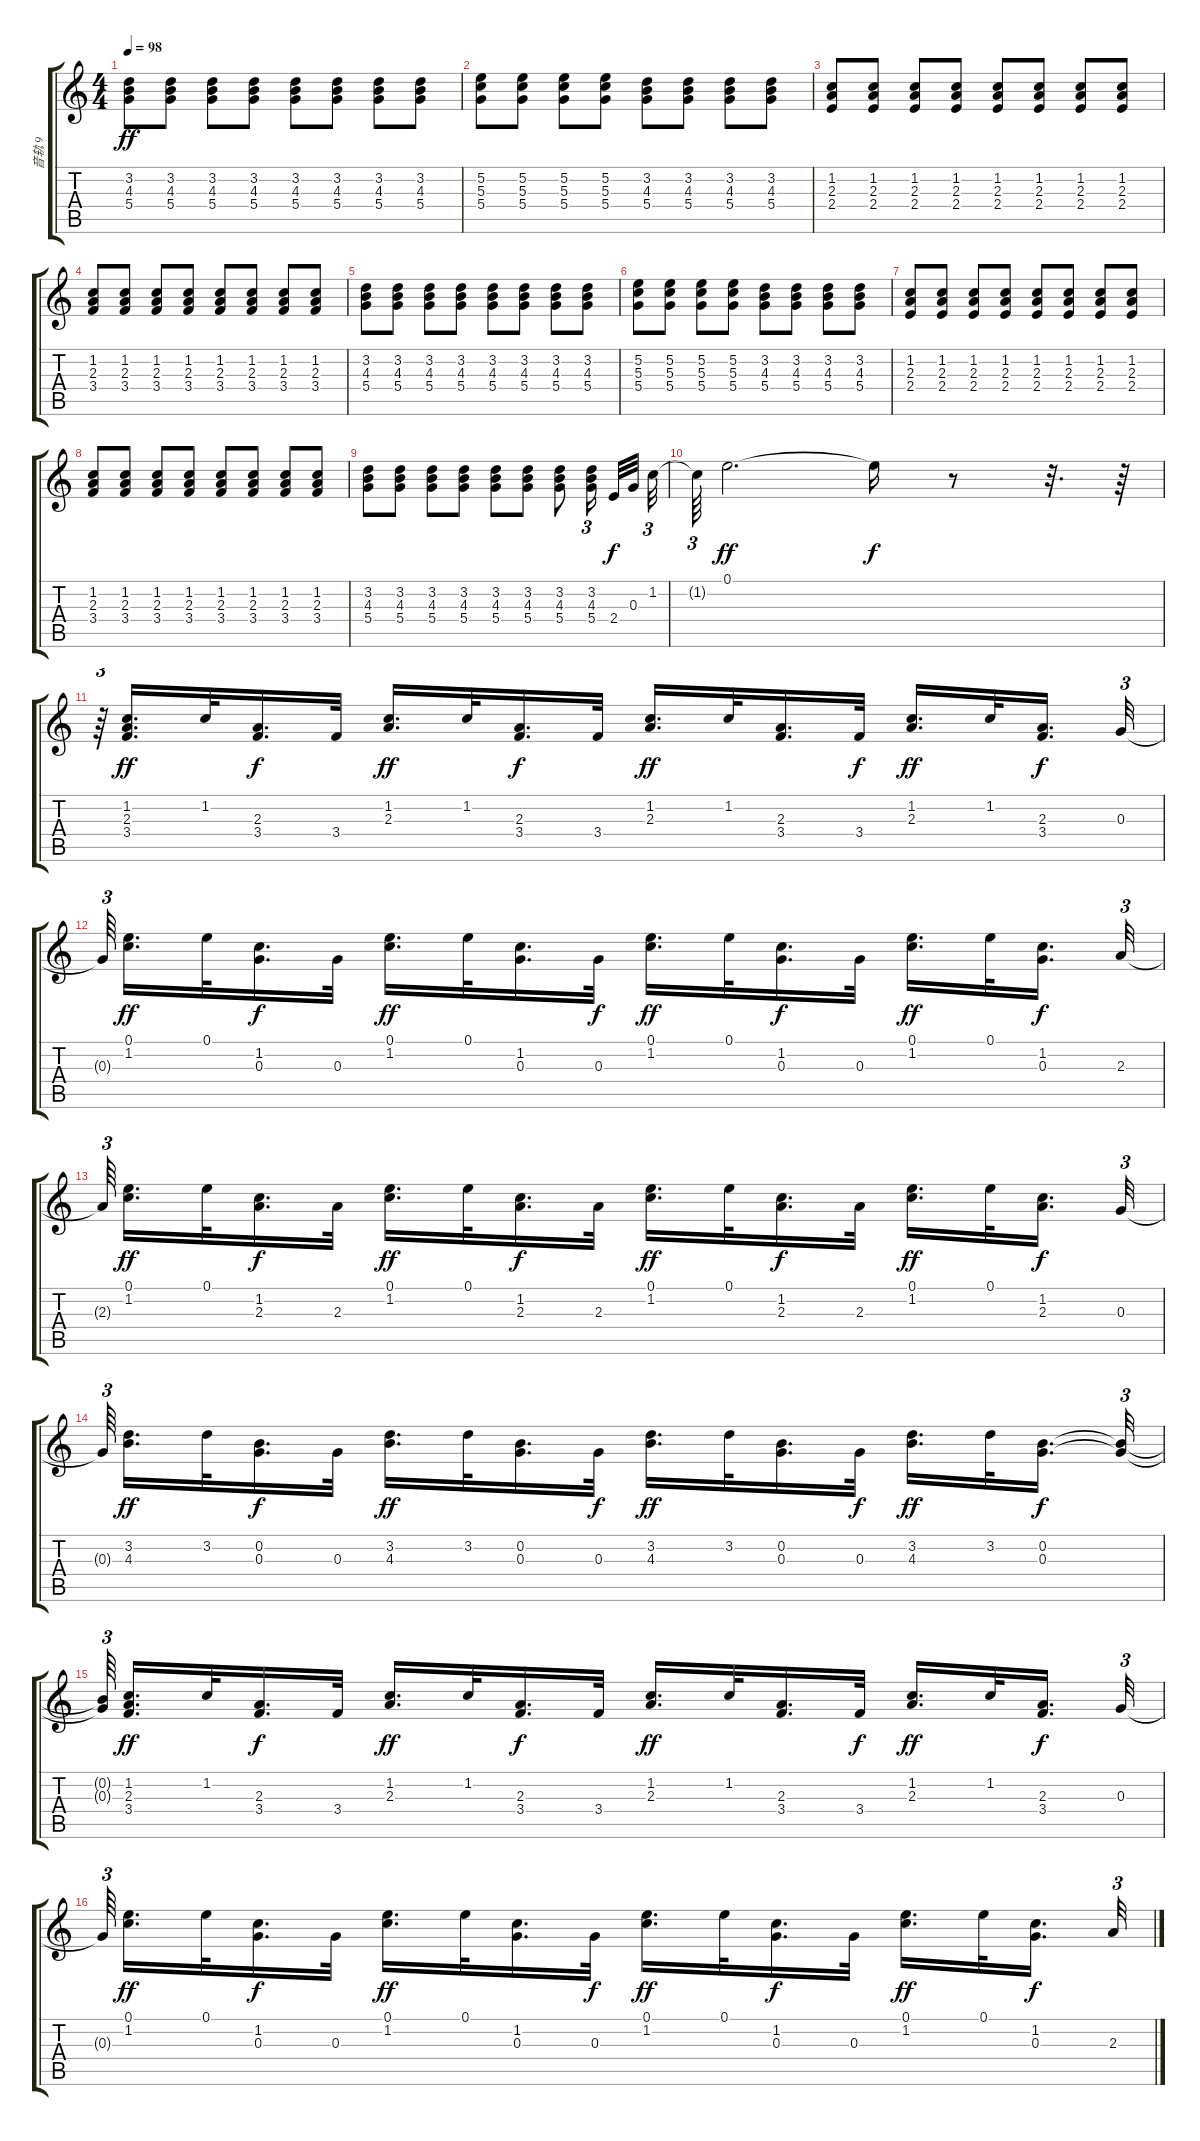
\track ("音轨 9" "音轨 9") {instrument acousticguitarsteel}
\staff {score tabs}
\tuning (E4 B3 G3 D3 A2 E2) {hide}
\ts (4 4)
\tempo 98
\clef g2
\ks c
(3.2 4.3 5.4).8{dy ff} (3.2 4.3 5.4).8 (3.2 4.3 5.4).8 (3.2 4.3 5.4).8 (3.2 4.3 5.4).8 (3.2 4.3 5.4).8 (3.2 4.3 5.4).8 (3.2 4.3 5.4).8 |
(5.2 5.3 5.4).8 (5.2 5.3 5.4).8 (5.2 5.3 5.4).8 (5.2 5.3 5.4).8 (3.2 4.3 5.4).8 (3.2 4.3 5.4).8 (3.2 4.3 5.4).8 (3.2 4.3 5.4).8 |
(1.2 2.3 2.4).8 (1.2 2.3 2.4).8 (1.2 2.3 2.4).8 (1.2 2.3 2.4).8 (1.2 2.3 2.4).8 (1.2 2.3 2.4).8 (1.2 2.3 2.4).8 (1.2 2.3 2.4).8 |
(1.2 2.3 3.4).8 (1.2 2.3 3.4).8 (1.2 2.3 3.4).8 (1.2 2.3 3.4).8 (1.2 2.3 3.4).8 (1.2 2.3 3.4).8 (1.2 2.3 3.4).8 (1.2 2.3 3.4).8 |
(3.2 4.3 5.4).8 (3.2 4.3 5.4).8 (3.2 4.3 5.4).8 (3.2 4.3 5.4).8 (3.2 4.3 5.4).8 (3.2 4.3 5.4).8 (3.2 4.3 5.4).8 (3.2 4.3 5.4).8 |
(5.2 5.3 5.4).8 (5.2 5.3 5.4).8 (5.2 5.3 5.4).8 (5.2 5.3 5.4).8 (3.2 4.3 5.4).8 (3.2 4.3 5.4).8 (3.2 4.3 5.4).8 (3.2 4.3 5.4).8 |
(1.2 2.3 2.4).8 (1.2 2.3 2.4).8 (1.2 2.3 2.4).8 (1.2 2.3 2.4).8 (1.2 2.3 2.4).8 (1.2 2.3 2.4).8 (1.2 2.3 2.4).8 (1.2 2.3 2.4).8 |
(1.2 2.3 3.4).8 (1.2 2.3 3.4).8 (1.2 2.3 3.4).8 (1.2 2.3 3.4).8 (1.2 2.3 3.4).8 (1.2 2.3 3.4).8 (1.2 2.3 3.4).8 (1.2 2.3 3.4).8 |
(3.2 4.3 5.4).8 (3.2 4.3 5.4).8 (3.2 4.3 5.4).8 (3.2 4.3 5.4).8 (3.2 4.3 5.4).8 (3.2 4.3 5.4).8 (3.2 4.3 5.4).8 (3.2 4.3 5.4).16{tu (3 2) beam splitsecondary} 2.4.32{dy f} 0.3.32{beam splitsecondary} 1.2.32{tu (3 2)} |
1.2{t}.64{tu (3 2)} 0.1.2{d dy ff} 0.1{t}.16{dy f} r.8 r.32{d} r.64 |
r.64{tu (3 2)} (1.2 2.3 3.4).16{d dy ff} 1.2.32 (2.3 3.4).16{d dy f} 3.4.32 (1.2 2.3).16{d dy ff} 1.2.32 (2.3 3.4).16{d dy f} 3.4.32 (1.2 2.3).16{d dy ff} 1.2.32 (2.3 3.4).16{d} 3.4.32{dy f} (1.2 2.3).16{d dy ff} 1.2.32 (2.3 3.4).16{d dy f beam splitsecondary} 0.3.32{tu (3 2)} |
0.3{t}.64{tu (3 2) beam splitsecondary} (0.1 1.2).16{d dy ff} 0.1.32 (1.2 0.3).16{d dy f} 0.3.32 (0.1 1.2).16{d dy ff} 0.1.32 (1.2 0.3).16{d} 0.3.32{dy f} (0.1 1.2).16{d dy ff} 0.1.32 (1.2 0.3).16{d dy f} 0.3.32 (0.1 1.2).16{d dy ff} 0.1.32 (1.2 0.3).16{d dy f beam splitsecondary} 2.3.32{tu (3 2)} |
2.3{t}.64{tu (3 2) beam splitsecondary} (0.1 1.2).16{d dy ff} 0.1.32 (1.2 2.3).16{d dy f} 2.3.32 (0.1 1.2).16{d dy ff} 0.1.32 (1.2 2.3).16{d dy f} 2.3.32 (0.1 1.2).16{d dy ff} 0.1.32 (1.2 2.3).16{d dy f} 2.3.32 (0.1 1.2).16{d dy ff} 0.1.32 (1.2 2.3).16{d dy f beam splitsecondary} 0.3.32{tu (3 2)} |
0.3{t}.64{tu (3 2) beam splitsecondary} (3.2 4.3).16{d dy ff} 3.2.32 (0.2 0.3).16{d dy f} 0.3.32 (3.2 4.3).16{d dy ff} 3.2.32 (0.2 0.3).16{d} 0.3.32{dy f} (3.2 4.3).16{d dy ff} 3.2.32 (0.2 0.3).16{d} 0.3.32{dy f} (3.2 4.3).16{d dy ff} 3.2.32 (0.2 0.3).16{d dy f beam splitsecondary} (0.2{t} 0.3{t}).32{tu (3 2)} |
(0.2{t} 0.3{t}).64{tu (3 2) beam splitsecondary} (1.2 2.3 3.4).16{d dy ff} 1.2.32 (2.3 3.4).16{d dy f} 3.4.32 (1.2 2.3).16{d dy ff} 1.2.32 (2.3 3.4).16{d dy f} 3.4.32 (1.2 2.3).16{d dy ff} 1.2.32 (2.3 3.4).16{d} 3.4.32{dy f} (1.2 2.3).16{d dy ff} 1.2.32 (2.3 3.4).16{d dy f beam splitsecondary} 0.3.32{tu (3 2)} |
0.3{t}.64{tu (3 2) beam splitsecondary} (0.1 1.2).16{d dy ff} 0.1.32 (1.2 0.3).16{d dy f} 0.3.32 (0.1 1.2).16{d dy ff} 0.1.32 (1.2 0.3).16{d} 0.3.32{dy f} (0.1 1.2).16{d dy ff} 0.1.32 (1.2 0.3).16{d dy f} 0.3.32 (0.1 1.2).16{d dy ff} 0.1.32 (1.2 0.3).16{d dy f beam splitsecondary} 2.3.32{tu (3 2)}
